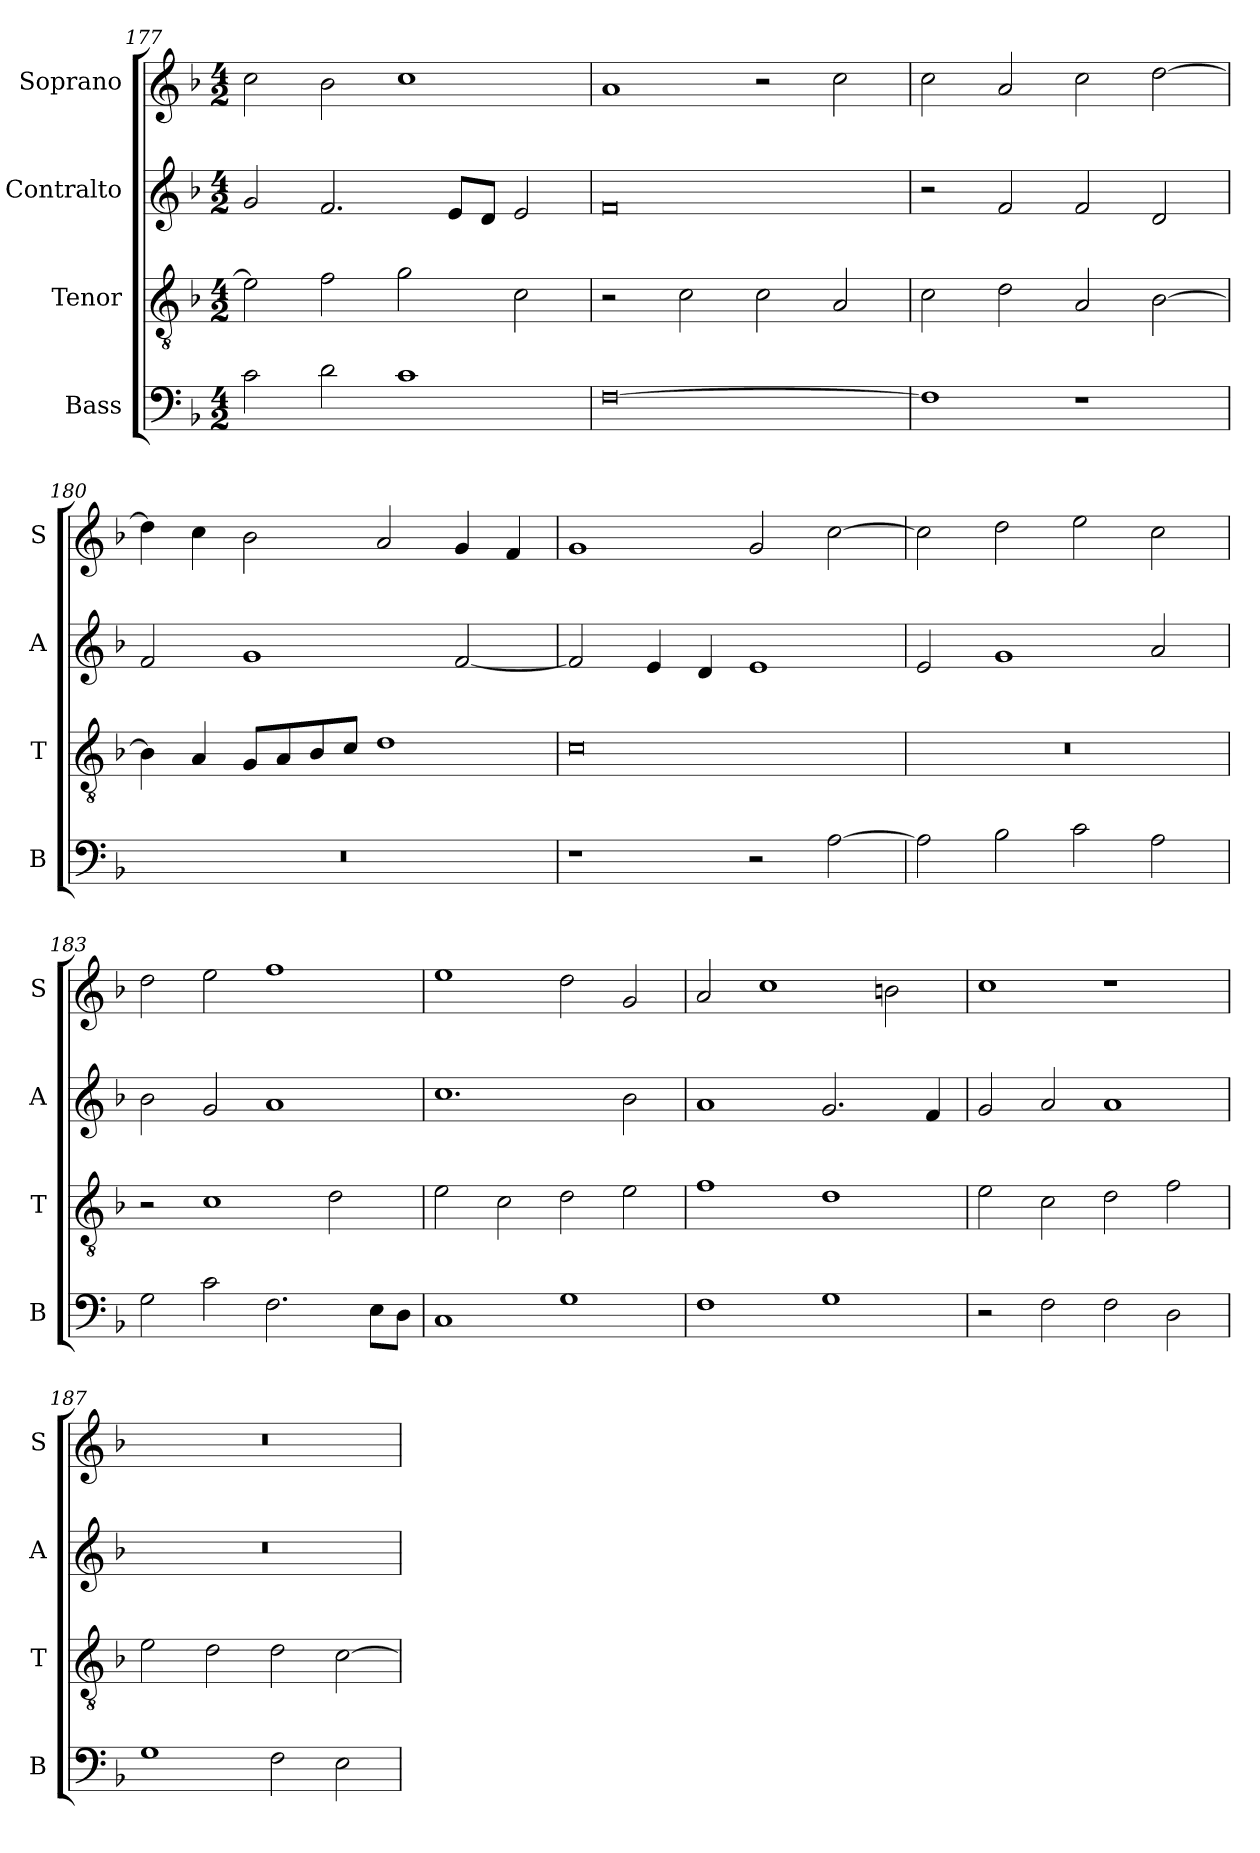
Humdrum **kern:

**kern	**kern	**kern	**kern
*part4	*part3	*part2	*part1
*staff4	*staff3	*staff2	*staff1
*I"Bass	*I"Tenor	*I"Contralto	*I"Soprano
*I'B	*I'T	*I'A	*I'S
*clefF4	*clefGv2	*clefG2	*clefG2
*k[b-]	*k[b-]	*k[b-]	*k[b-]
*F:ion	*F:ion	*F:ion	*F:ion
*M4/2	*M4/2	*M4/2	*M4/2
=177	=177	=177	=177
2c	2e]	2g	2cc
2d	2f	2.f	2b-
1c	2g	.	1cc
.	.	8e/L	.
.	.	8d/J	.
.	2c	2e	.
=178	=178	=178	=178
[0F	2r	0f	1a
.	2c	.	.
.	2c	.	2r
.	2A	.	2cc
=179	=179	=179	=179
1F]	2c	2r	2cc
.	2d	2f	2a
1r	2A	2f	2cc
.	[2B-	2d	[2dd
=180	=180	=180	=180
0r	4B-]	2f	4dd]
.	4A	.	4cc
.	8G/L	1g	2b-
.	8A/	.	.
.	8B-/	.	.
.	8c/J	.	.
.	1d	.	2a
.	.	[2f	4g
.	.	.	4f
=181	=181	=181	=181
1r	0c	2f]	1g
.	.	4e	.
.	.	4d	.
2r	.	1e	2g
[2A	.	.	[2cc
=182	=182	=182	=182
2A]	0r	2e	2cc]
2B-	.	1g	2dd
2c	.	.	2ee
2A	.	2a	2cc
=183	=183	=183	=183
2G	2r	2b-	2dd
2c	1c	2g	2ee
2.F	.	1a	1ff
.	2d	.	.
8E\L	.	.	.
8D\J	.	.	.
=184	=184	=184	=184
1C	2e	1.cc	1ee
.	2c	.	.
1G	2d	.	2dd
.	2e	2b-	2g
=185	=185	=185	=185
1F	1f	1a	2a
.	.	.	1cc
1G	1d	2.g	.
.	.	.	2bn
.	.	4f	.
=186	=186	=186	=186
2r	2e	2g	1cc
2F	2c	2a	.
2F	2d	1a	1r
2D	2f	.	.
=187	=187	=187	=187
1G	2e	0r	0r
.	2d	.	.
2F	2d	.	.
2E	[2c	.	.
=	=	=	=
*-	*-	*-	*-
